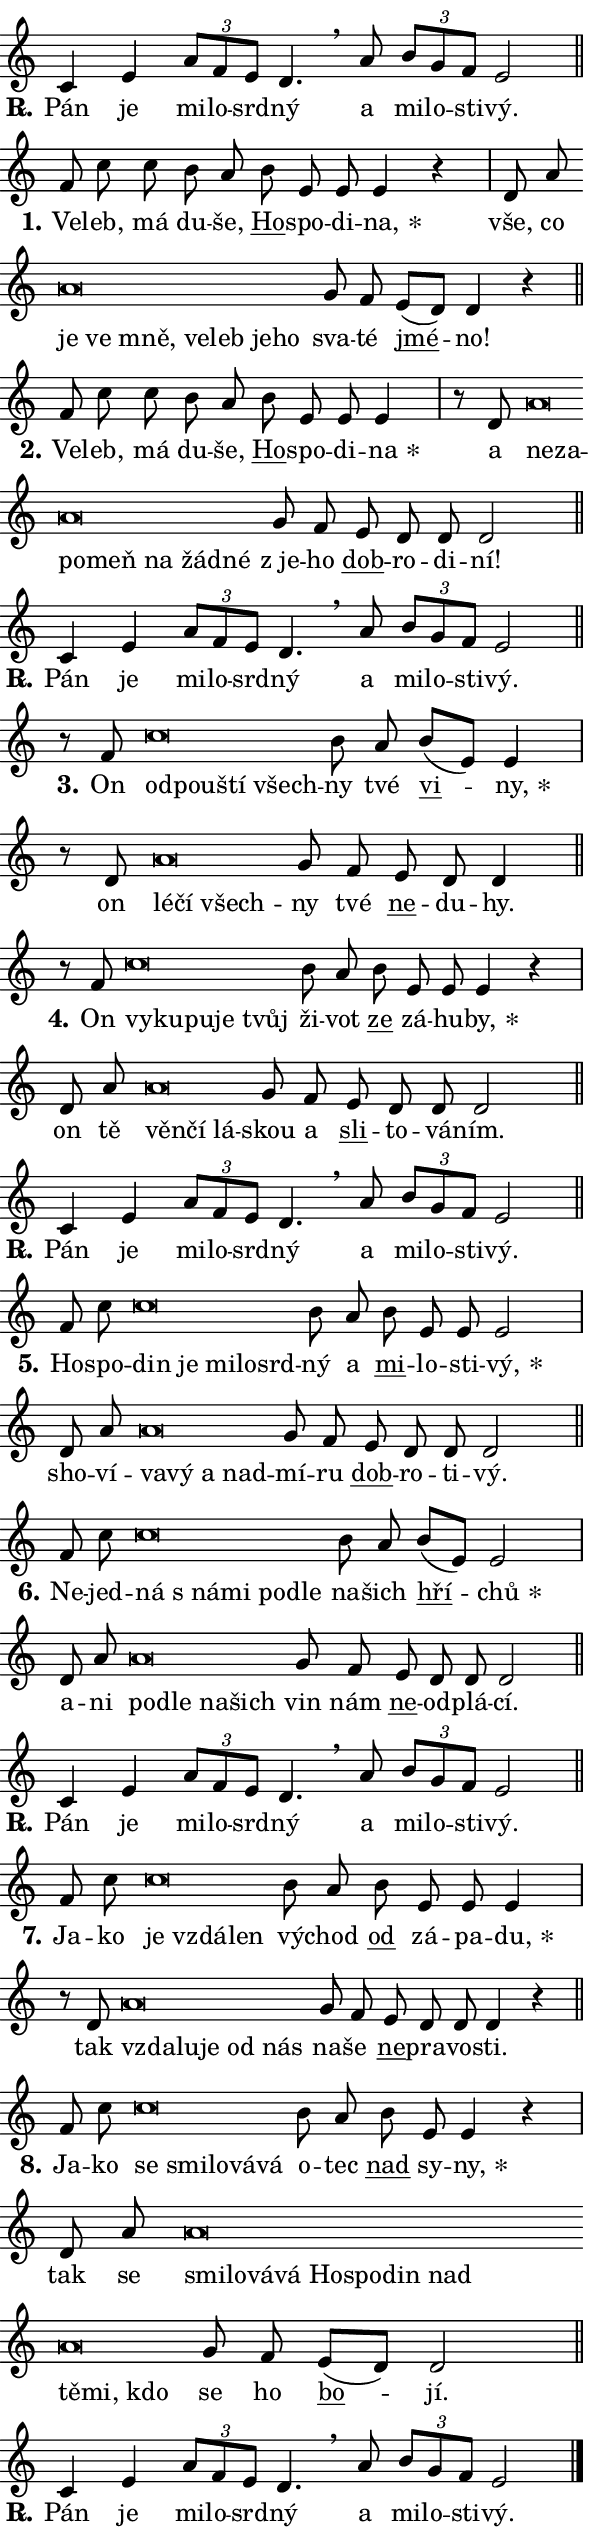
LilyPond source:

\version "2.24.0"
\header { tagline = "" }
\paper {
  indent = 0\cm
  top-margin = 0\cm
  right-margin = 0.13\cm % to fit lyric hyphens
  bottom-margin = 0\cm
  left-margin = 0\cm
  paper-width = 10\cm
  page-breaking = #ly:one-page-breaking
  system-system-spacing.basic-distance = #11
  score-system-spacing.basic-distance = #11
  ragged-last = ##f
}


%% Author: Thomas Morley
%% https://lists.gnu.org/archive/html/lilypond-user/2020-05/msg00002.html
#(define (line-position grob)
"Returns position of @var[grob} in current system:
   @code{'start}, if at first time-step
   @code{'end}, if at last time-step
   @code{'middle} otherwise
"
  (let* ((col (ly:item-get-column grob))
         (ln (ly:grob-object col 'left-neighbor))
         (rn (ly:grob-object col 'right-neighbor))
         (col-to-check-left (if (ly:grob? ln) ln col))
         (col-to-check-right (if (ly:grob? rn) rn col))
         (break-dir-left
           (and
             (ly:grob-property col-to-check-left 'non-musical #f)
             (ly:item-break-dir col-to-check-left)))
         (break-dir-right
           (and
             (ly:grob-property col-to-check-right 'non-musical #f)
             (ly:item-break-dir col-to-check-right))))
        (cond ((eqv? 1 break-dir-left) 'start)
              ((eqv? -1 break-dir-right) 'end)
              (else 'middle))))

#(define (tranparent-at-line-position vctor)
  (lambda (grob)
  "Relying on @code{line-position} select the relevant enry from @var{vctor}.
Used to determine transparency,"
    (case (line-position grob)
      ((end) (not (vector-ref vctor 0)))
      ((middle) (not (vector-ref vctor 1)))
      ((start) (not (vector-ref vctor 2))))))

noteHeadBreakVisibility =
#(define-music-function (break-visibility)(vector?)
"Makes @code{NoteHead}s transparent relying on @var{break-visibility}"
#{
  \override NoteHead.transparent =
    #(tranparent-at-line-position break-visibility)
#})

#(define delete-ledgers-for-transparent-note-heads
  (lambda (grob)
    "Reads whether a @code{NoteHead} is transparent.
If so this @code{NoteHead} is removed from @code{'note-heads} from
@var{grob}, which is supposed to be @code{LedgerLineSpanner}.
As a result ledgers are not printed for this @code{NoteHead}"
    (let* ((nhds-array (ly:grob-object grob 'note-heads))
           (nhds-list
             (if (ly:grob-array? nhds-array)
                 (ly:grob-array->list nhds-array)
                 '()))
           ;; Relies on the transparent-property being done before
           ;; Staff.LedgerLineSpanner.after-line-breaking is executed.
           ;; This is fragile ...
           (to-keep
             (remove
               (lambda (nhd)
                 (ly:grob-property nhd 'transparent #f))
               nhds-list)))
      ;; TODO find a better method to iterate over grob-arrays, similiar
      ;; to filter/remove etc for lists
      ;; For now rebuilt from scratch
      (set! (ly:grob-object grob 'note-heads)  '())
      (for-each
        (lambda (nhd)
          (ly:pointer-group-interface::add-grob grob 'note-heads nhd))
        to-keep))))

squashNotes = {
  \override NoteHead.X-extent = #'(-0.2 . 0.2)
  \override NoteHead.Y-extent = #'(-0.75 . 0)
  \override NoteHead.stencil =
    #(lambda (grob)
       (let ((pos (ly:grob-property grob 'staff-position)))
         (begin
           (if (< pos -7) (display "ERROR: Lower brevis then expected\n") (display ""))
           (if (<= pos -6) ly:text-interface::print ly:note-head::print))))
}
unSquashNotes = {
  \revert NoteHead.X-extent
  \revert NoteHead.Y-extent
  \revert NoteHead.stencil
}

hideNotes = \noteHeadBreakVisibility #begin-of-line-visible
unHideNotes = \noteHeadBreakVisibility #all-visible

% work-around for resetting accidentals
% https://lilypond.org/doc/v2.23/Documentation/notation/displaying-rhythms#unmetered-music
cadenzaMeasure = {
  \cadenzaOff
  \partial 1024 s1024
  \cadenzaOn
}

#(define-markup-command (accent layout props text) (markup?)
  "Underline accented syllable"
  (interpret-markup layout props
    #{\markup \override #'(offset . 4.3) \underline { #text }#}))

responsum = \markup \concat {
  "R" \hspace #-1.05 \path #0.1 #'((moveto 0 0.07) (lineto 0.9 0.8)) \hspace #0.05 "."
}

spaceSize = #0.6828661417322834 % exact space size for TeX Gyre Schola

\layout {
  \context {
    \Staff
    \remove "Time_signature_engraver"
    \override LedgerLineSpanner.after-line-breaking = #delete-ledgers-for-transparent-note-heads
  }
  \context {
    \Lyrics {
      \override LyricSpace.minimum-distance = \spaceSize
      \override LyricText.font-name = #"TeX Gyre Schola"
      \override LyricText.font-size = 1
      \override StanzaNumber.font-name = #"TeX Gyre Schola Bold"
      \override StanzaNumber.font-size = 1
    }
  }
  \context {
    \Score 
    \override NoteHead.text =
      #(lambda (grob) 
        (let ((pos (ly:grob-property grob 'staff-position)))
          #{\markup {
            \combine
              \halign #-0.55 \raise #(if (= pos -6) 0 0.5) \override #'(thickness . 2) \draw-line #'(3.2 . 0)
              \musicglyph "noteheads.sM1"
          }#}))
  }
}

% magnetic-lyrics.ily
%
%   written by
%     Jean Abou Samra <jean@abou-samra.fr>
%     Werner Lemberg <wl@gnu.org>
%
%   adapted by
%     Jiri Hon <jiri.hon@gmail.com>
%
% Version 2022-Apr-15

% https://www.mail-archive.com/lilypond-user@gnu.org/msg149350.html

#(define (Left_hyphen_pointer_engraver context)
   "Collect syllable-hyphen-syllable occurrences in lyrics and store
them in properties.  This engraver only looks to the left.  For
example, if the lyrics input is @code{foo -- bar}, it does the
following.

@itemize @bullet
@item
Set the @code{text} property of the @code{LyricHyphen} grob between
@q{foo} and @q{bar} to @code{foo}.

@item
Set the @code{left-hyphen} property of the @code{LyricText} grob with
text @q{foo} to the @code{LyricHyphen} grob between @q{foo} and
@q{bar}.
@end itemize

Use this auxiliary engraver in combination with the
@code{lyric-@/text::@/apply-@/magnetic-@/offset!} hook."
   (let ((hyphen #f)
         (text #f))
     (make-engraver
      (acknowledgers
       ((lyric-syllable-interface engraver grob source-engraver)
        (set! text grob)))
      (end-acknowledgers
       ((lyric-hyphen-interface engraver grob source-engraver)
        ;(when (not (grob::has-interface grob 'lyric-space-interface))
          (set! hyphen grob)));)
      ((stop-translation-timestep engraver)
       (when (and text hyphen)
         (ly:grob-set-object! text 'left-hyphen hyphen))
       (set! text #f)
       (set! hyphen #f)))))

#(define (lyric-text::apply-magnetic-offset! grob)
   "If the space between two syllables is less than the value in
property @code{LyricText@/.details@/.squash-threshold}, move the right
syllable to the left so that it gets concatenated with the left
syllable.

Use this function as a hook for
@code{LyricText@/.after-@/line-@/breaking} if the
@code{Left_@/hyphen_@/pointer_@/engraver} is active."
   (let ((hyphen (ly:grob-object grob 'left-hyphen #f)))
     (when hyphen
       (let ((left-text (ly:spanner-bound hyphen LEFT)))
         (when (grob::has-interface left-text 'lyric-syllable-interface)
           (let* ((common (ly:grob-common-refpoint grob left-text X))
                  (this-x-ext (ly:grob-extent grob common X))
                  (left-x-ext
                   (begin
                     ;; Trigger magnetism for left-text.
                     (ly:grob-property left-text 'after-line-breaking)
                     (ly:grob-extent left-text common X)))
                  ;; `delta` is the gap width between two syllables.
                  (delta (- (interval-start this-x-ext)
                            (interval-end left-x-ext)))
                  (details (ly:grob-property grob 'details))
                  (threshold (assoc-get 'squash-threshold details 0.2)))
             (when (< delta threshold)
               (let* (;; We have to manipulate the input text so that
                      ;; ligatures crossing syllable boundaries are not
                      ;; disabled.  For languages based on the Latin
                      ;; script this is essentially a beautification.
                      ;; However, for non-Western scripts it can be a
                      ;; necessity.
                      (lt (ly:grob-property left-text 'text))
                      (rt (ly:grob-property grob 'text))
                      (is-space (grob::has-interface hyphen 'lyric-space-interface))
                      (space (if is-space " " ""))
                      (extra-delta (if is-space spaceSize 0))
                      ;; Append new syllable.
                      (ltrt-space (if (and (string? lt) (string? rt))
                                (string-append lt space rt)
                                (make-concat-markup (list lt space rt))))
                      ;; Right-align `ltrt` to the right side.
                      (ltrt-space-markup (grob-interpret-markup
                               grob
                               (make-translate-markup
                                (cons (interval-length this-x-ext) 0)
                                (make-right-align-markup ltrt-space)))))
                 (begin
                   ;; Don't print `left-text`.
                   (ly:grob-set-property! left-text 'stencil #f)
                   ;; Set text and stencil (which holds all collected
                   ;; syllables so far) and shift it to the left.
                   (ly:grob-set-property! grob 'text ltrt-space)
                   (ly:grob-set-property! grob 'stencil ltrt-space-markup)
                   (ly:grob-translate-axis! grob (- (- delta extra-delta)) X))))))))))


#(define (lyric-hyphen::displace-bounds-first grob)
   ;; Make very sure this callback isn't triggered too early.
   (let ((left (ly:spanner-bound grob LEFT))
         (right (ly:spanner-bound grob RIGHT)))
     (ly:grob-property left 'after-line-breaking)
     (ly:grob-property right 'after-line-breaking)
     (ly:lyric-hyphen::print grob)))

squashThreshold = #0.4

\layout {
  \context {
    \Lyrics
    \consists #Left_hyphen_pointer_engraver
    \override LyricText.after-line-breaking =
      #lyric-text::apply-magnetic-offset!
    \override LyricHyphen.stencil = #lyric-hyphen::displace-bounds-first
    \override LyricText.details.squash-threshold = \squashThreshold
    \override LyricHyphen.minimum-distance = 0
    \override LyricHyphen.minimum-length = \squashThreshold
  }
}

squashText = \override LyricText.details.squash-threshold = 9999
unSquashText = \override LyricText.details.squash-threshold = \squashThreshold

leftText = \override LyricText.self-alignment-X = #LEFT
unLeftText = \revert LyricText.self-alignment-X

starOffset = #(lambda (grob) 
                (let ((x_offset (ly:self-alignment-interface::aligned-on-x-parent grob)))
                  (if (= x_offset 0) 0 (+ x_offset 1.2))))

star = #(define-music-function (syllable)(string?)
"Append star separator at the end of a syllable"
#{
  \once \override LyricText.X-offset = #starOffset
  \lyricmode { \markup {
    #syllable
    \override #'((font-name . "TeX Gyre Schola Bold")) \hspace #0.2 \lower #0.65 \larger "*"
  } }
#})

starAccent = #(define-music-function (syllable)(string?)
"Append star separator at the end of a syllable and make accent"
#{
  \once \override LyricText.X-offset = #starOffset
  \lyricmode { \markup {
    \accent #syllable
    \override #'((font-name . "TeX Gyre Schola Bold")) \hspace #0.2 \lower #0.65 \larger "*"
  } }
#})

breath = #(define-music-function (syllable)(string?)
"Append breathing indicator at the end of a syllable"
#{
  \lyricmode { \markup { #syllable "+" } }
#})

optionalBreath = #(define-music-function (syllable)(string?)
"Append optional breathing indicator at the end of a syllable"
#{
  \lyricmode { \markup { #syllable "(+)" } }
#})


\score {
    <<
        \new Voice = "melody" { \cadenzaOn \key c \major \relative { c'4 e \tuplet 3/2 { a8[ f e] } d4. \breathe \bar "" a'8 \tuplet 3/2 { b[ g f] } e2 \cadenzaMeasure \bar "||" \break } }
        \new Lyrics \lyricsto "melody" { \lyricmode { \set stanza = \responsum
Pán je mi -- lo -- srd -- ný a mi -- lo -- sti -- vý. } }
    >>
    \layout {}
}

\score {
    <<
        \new Voice = "melody" { \cadenzaOn \key c \major \relative { f'8 c' \bar "" c b8 a \bar "" b e, e e4 r \cadenzaMeasure \bar "|" d8 a' \bar "" \squashNotes a\breve*1/16 \hideNotes \breve*1/16 \bar "" \breve*1/16 \bar "" \breve*1/16 \bar "" \breve*1/16 \bar "" \breve*1/16 \breve*1/16 \bar "" \unHideNotes \unSquashNotes g8 f \bar "" e[( d)] d4 r \cadenzaMeasure \bar "||" \break } }
        \new Lyrics \lyricsto "melody" { \lyricmode { \set stanza = "1."
Ve -- leb, má du -- še, \markup \accent Ho -- spo -- di -- \star na, vše, co \leftText je \squashText ve mně, ve -- leb je -- ho \unLeftText \unSquashText sva -- té \markup \accent jmé -- no! } }
    >>
    \layout {}
}

\score {
    <<
        \new Voice = "melody" { \cadenzaOn \key c \major \relative { f'8 c' \bar "" c b8 a \bar "" b e, e e4 \cadenzaMeasure \bar "|" r8 d8 \squashNotes a'\breve*1/16 \hideNotes \breve*1/16 \bar "" \breve*1/16 \bar "" \breve*1/16 \bar "" \breve*1/16 \bar "" \breve*1/16 \breve*1/16 \bar "" \unHideNotes \unSquashNotes g8 f \bar "" e d d d2 \cadenzaMeasure \bar "||" \break } }
        \new Lyrics \lyricsto "melody" { \lyricmode { \set stanza = "2."
Ve -- leb, má du -- še, \markup \accent Ho -- spo -- di -- \star na a \leftText ne -- \squashText za -- po -- meň na žád -- né \unLeftText \unSquashText "z je" -- ho \markup \accent dob -- ro -- di -- ní! } }
    >>
    \layout {}
}

\score {
    <<
        \new Voice = "melody" { \cadenzaOn \key c \major \relative { c'4 e \tuplet 3/2 { a8[ f e] } d4. \breathe \bar "" a'8 \tuplet 3/2 { b[ g f] } e2 \cadenzaMeasure \bar "||" \break } }
        \new Lyrics \lyricsto "melody" { \lyricmode { \set stanza = \responsum
Pán je mi -- lo -- srd -- ný a mi -- lo -- sti -- vý. } }
    >>
    \layout {}
}

\score {
    <<
        \new Voice = "melody" { \cadenzaOn \key c \major \relative { r8 f'8 \squashNotes c'\breve*1/16 \hideNotes \breve*1/16 \bar "" \breve*1/16 \breve*1/16 \bar "" \unHideNotes \unSquashNotes b8 a \bar "" b[( e,)] e4 \cadenzaMeasure \bar "|" r8 d8 \squashNotes a'\breve*1/16 \hideNotes \breve*1/16 \breve*1/16 \bar "" \unHideNotes \unSquashNotes g8 f \bar "" e d d4 \cadenzaMeasure \bar "||" \break } }
        \new Lyrics \lyricsto "melody" { \lyricmode { \set stanza = "3."
On \leftText od -- \squashText pou -- ští všech -- \unLeftText \unSquashText ny tvé \markup \accent vi -- \star ny, on \leftText lé -- \squashText čí všech -- \unLeftText \unSquashText ny tvé \markup \accent ne -- du -- hy. } }
    >>
    \layout {}
}

\score {
    <<
        \new Voice = "melody" { \cadenzaOn \key c \major \relative { r8 f'8 \squashNotes c'\breve*1/16 \hideNotes \breve*1/16 \bar "" \breve*1/16 \bar "" \breve*1/16 \breve*1/16 \bar "" \unHideNotes \unSquashNotes b8 a \bar "" b e, e e4 r \cadenzaMeasure \bar "|" d8 a' \bar "" \squashNotes a\breve*1/16 \hideNotes \breve*1/16 \breve*1/16 \bar "" \unHideNotes \unSquashNotes g8 f \bar "" e d d d2 \cadenzaMeasure \bar "||" \break } }
        \new Lyrics \lyricsto "melody" { \lyricmode { \set stanza = "4."
On \leftText vy -- \squashText ku -- pu -- je tvůj \unLeftText \unSquashText ži -- vot \markup \accent ze zá -- hu -- \star by, on tě \leftText věn -- \squashText čí lá -- \unLeftText \unSquashText skou a \markup \accent sli -- to -- vá -- ním. } }
    >>
    \layout {}
}

\score {
    <<
        \new Voice = "melody" { \cadenzaOn \key c \major \relative { c'4 e \tuplet 3/2 { a8[ f e] } d4. \breathe \bar "" a'8 \tuplet 3/2 { b[ g f] } e2 \cadenzaMeasure \bar "||" \break } }
        \new Lyrics \lyricsto "melody" { \lyricmode { \set stanza = \responsum
Pán je mi -- lo -- srd -- ný a mi -- lo -- sti -- vý. } }
    >>
    \layout {}
}

\score {
    <<
        \new Voice = "melody" { \cadenzaOn \key c \major \relative { f'8 c' \bar "" \squashNotes c\breve*1/16 \hideNotes \breve*1/16 \bar "" \breve*1/16 \bar "" \breve*1/16 \breve*1/16 \bar "" \unHideNotes \unSquashNotes b8 a \bar "" b e, e e2 \cadenzaMeasure \bar "|" d8 a' \bar "" \squashNotes a\breve*1/16 \hideNotes \breve*1/16 \bar "" \breve*1/16 \breve*1/16 \bar "" \unHideNotes \unSquashNotes g8 f \bar "" e d d d2 \cadenzaMeasure \bar "||" \break } }
        \new Lyrics \lyricsto "melody" { \lyricmode { \set stanza = "5."
Ho -- spo -- \leftText din \squashText je mi -- lo -- srd -- \unLeftText \unSquashText ný a \markup \accent mi -- lo -- sti -- \star vý, sho -- ví -- \leftText va -- \squashText vý a nad -- \unLeftText \unSquashText mí -- ru \markup \accent dob -- ro -- ti -- vý. } }
    >>
    \layout {}
}

\score {
    <<
        \new Voice = "melody" { \cadenzaOn \key c \major \relative { f'8 c' \bar "" \squashNotes c\breve*1/16 \hideNotes \breve*1/16 \bar "" \breve*1/16 \bar "" \breve*1/16 \breve*1/16 \bar "" \unHideNotes \unSquashNotes b8 a \bar "" b[( e,)] e2 \cadenzaMeasure \bar "|" d8 a' \bar "" \squashNotes a\breve*1/16 \hideNotes \breve*1/16 \bar "" \breve*1/16 \breve*1/16 \bar "" \unHideNotes \unSquashNotes g8 f \bar "" e d d d2 \cadenzaMeasure \bar "||" \break } }
        \new Lyrics \lyricsto "melody" { \lyricmode { \set stanza = "6."
Ne -- jed -- \leftText ná \squashText "s ná" -- mi po -- dle \unLeftText \unSquashText na -- šich \markup \accent hří -- \star chů a -- ni \leftText po -- \squashText dle na -- šich \unLeftText \unSquashText vin nám \markup \accent ne -- od -- plá -- cí. } }
    >>
    \layout {}
}

\score {
    <<
        \new Voice = "melody" { \cadenzaOn \key c \major \relative { c'4 e \tuplet 3/2 { a8[ f e] } d4. \breathe \bar "" a'8 \tuplet 3/2 { b[ g f] } e2 \cadenzaMeasure \bar "||" \break } }
        \new Lyrics \lyricsto "melody" { \lyricmode { \set stanza = \responsum
Pán je mi -- lo -- srd -- ný a mi -- lo -- sti -- vý. } }
    >>
    \layout {}
}

\score {
    <<
        \new Voice = "melody" { \cadenzaOn \key c \major \relative { f'8 c' \bar "" \squashNotes c\breve*1/16 \hideNotes \breve*1/16 \breve*1/16 \bar "" \unHideNotes \unSquashNotes b8 a \bar "" b e, e e4 \cadenzaMeasure \bar "|" r8 d8 \squashNotes a'\breve*1/16 \hideNotes \breve*1/16 \bar "" \breve*1/16 \bar "" \breve*1/16 \breve*1/16 \bar "" \unHideNotes \unSquashNotes g8 f \bar "" e d d d4 r \cadenzaMeasure \bar "||" \break } }
        \new Lyrics \lyricsto "melody" { \lyricmode { \set stanza = "7."
Ja -- ko \leftText je \squashText vzdá -- len \unLeftText \unSquashText vý -- chod \markup \accent od zá -- pa -- \star du, tak \leftText vzda -- \squashText lu -- je od nás \unLeftText \unSquashText na -- še \markup \accent ne -- pra -- vo -- sti. } }
    >>
    \layout {}
}

\score {
    <<
        \new Voice = "melody" { \cadenzaOn \key c \major \relative { f'8 c' \bar "" \squashNotes c\breve*1/16 \hideNotes \breve*1/16 \bar "" \breve*1/16 \bar "" \breve*1/16 \breve*1/16 \bar "" \unHideNotes \unSquashNotes b8 a \bar "" b e, e4 r \cadenzaMeasure \bar "|" d8 a' \bar "" \squashNotes a\breve*1/16 \hideNotes \breve*1/16 \bar "" \breve*1/16 \bar "" \breve*1/16 \bar "" \breve*1/16 \bar "" \breve*1/16 \bar "" \breve*1/16 \bar "" \breve*1/16 \bar "" \breve*1/16 \bar "" \breve*1/16 \breve*1/16 \bar "" \unHideNotes \unSquashNotes g8 f \bar "" e[( d)] d2 \cadenzaMeasure \bar "||" \break } }
        \new Lyrics \lyricsto "melody" { \lyricmode { \set stanza = "8."
Ja -- ko \leftText se \squashText smi -- lo -- vá -- vá \unLeftText \unSquashText o -- tec \markup \accent nad sy -- \star ny, tak se \leftText smi -- \squashText lo -- vá -- vá Ho -- spo -- din nad tě -- mi, kdo \unLeftText \unSquashText se ho \markup \accent bo -- jí. } }
    >>
    \layout {}
}

\score {
    <<
        \new Voice = "melody" { \cadenzaOn \key c \major \relative { c'4 e \tuplet 3/2 { a8[ f e] } d4. \breathe \bar "" a'8 \tuplet 3/2 { b[ g f] } e2 \cadenzaMeasure \bar "||" \break } \bar "|." }
        \new Lyrics \lyricsto "melody" { \lyricmode { \set stanza = \responsum
Pán je mi -- lo -- srd -- ný a mi -- lo -- sti -- vý. } }
    >>
    \layout {}
}
